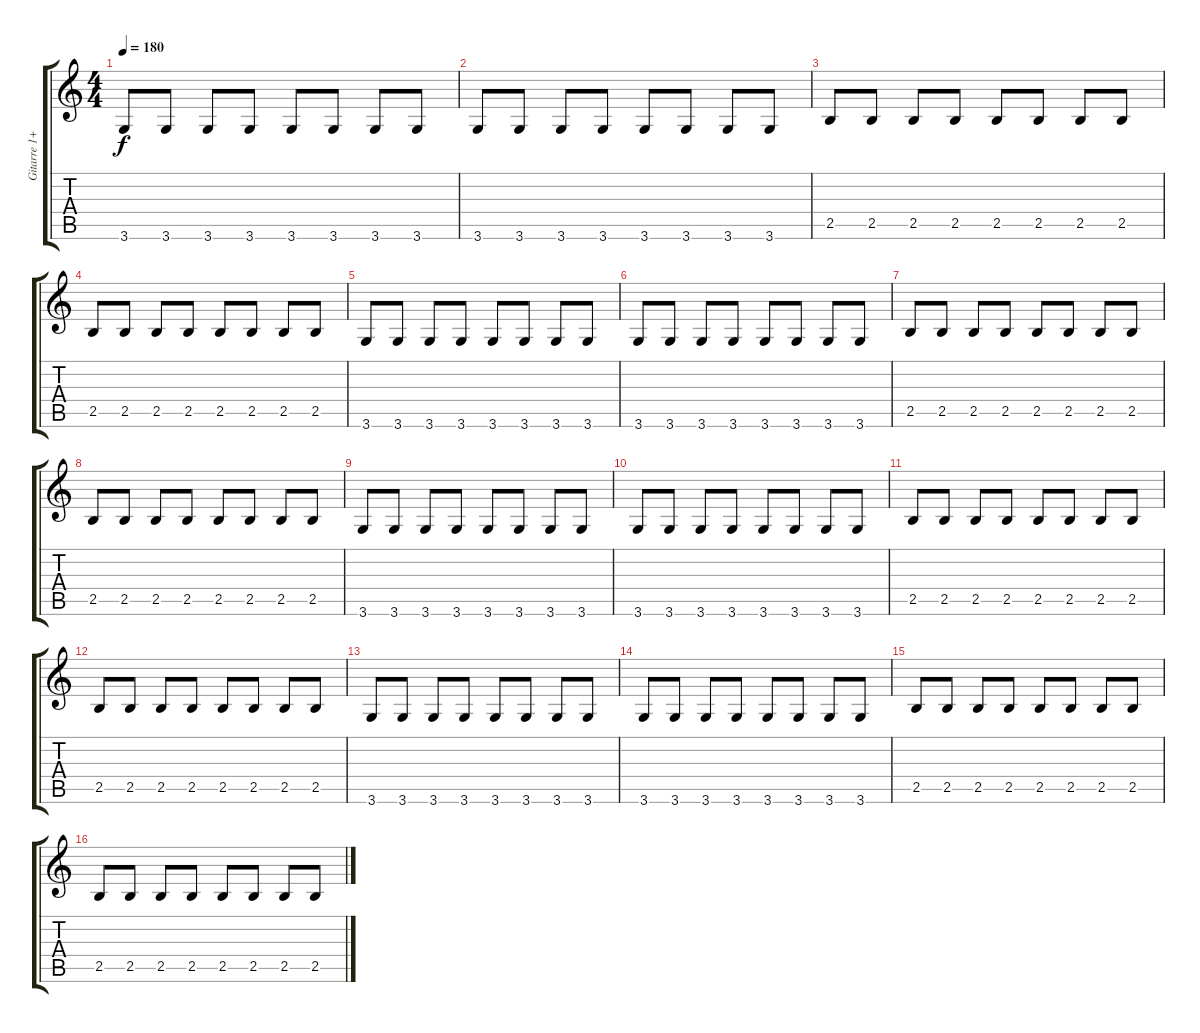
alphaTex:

\track ("Gitarre 1+" "Gitarre 1+") {instrument distortionguitar}
\staff {score tabs}
\tuning (E4 B3 G3 D3 A2 E2) {hide}
\ts (4 4)
\tempo 180
\clef g2
\ks c
3.6.8{dy f instrument distortionguitar} 3.6.8 3.6.8 3.6.8 3.6.8 3.6.8 3.6.8 3.6.8 |
3.6.8 3.6.8 3.6.8 3.6.8 3.6.8 3.6.8 3.6.8 3.6.8 |
2.5.8 2.5.8 2.5.8 2.5.8 2.5.8 2.5.8 2.5.8 2.5.8 |
2.5.8 2.5.8 2.5.8 2.5.8 2.5.8 2.5.8 2.5.8 2.5.8 |
3.6.8 3.6.8 3.6.8 3.6.8 3.6.8 3.6.8 3.6.8 3.6.8 |
3.6.8 3.6.8 3.6.8 3.6.8 3.6.8 3.6.8 3.6.8 3.6.8 |
2.5.8 2.5.8 2.5.8 2.5.8 2.5.8 2.5.8 2.5.8 2.5.8 |
2.5.8 2.5.8 2.5.8 2.5.8 2.5.8 2.5.8 2.5.8 2.5.8 |
3.6.8 3.6.8 3.6.8 3.6.8 3.6.8 3.6.8 3.6.8 3.6.8 |
3.6.8 3.6.8 3.6.8 3.6.8 3.6.8 3.6.8 3.6.8 3.6.8 |
2.5.8 2.5.8 2.5.8 2.5.8 2.5.8 2.5.8 2.5.8 2.5.8 |
2.5.8 2.5.8 2.5.8 2.5.8 2.5.8 2.5.8 2.5.8 2.5.8 |
3.6.8 3.6.8 3.6.8 3.6.8 3.6.8 3.6.8 3.6.8 3.6.8 |
3.6.8 3.6.8 3.6.8 3.6.8 3.6.8 3.6.8 3.6.8 3.6.8 |
2.5.8 2.5.8 2.5.8 2.5.8 2.5.8 2.5.8 2.5.8 2.5.8 |
2.5.8 2.5.8 2.5.8 2.5.8 2.5.8 2.5.8 2.5.8 2.5.8
